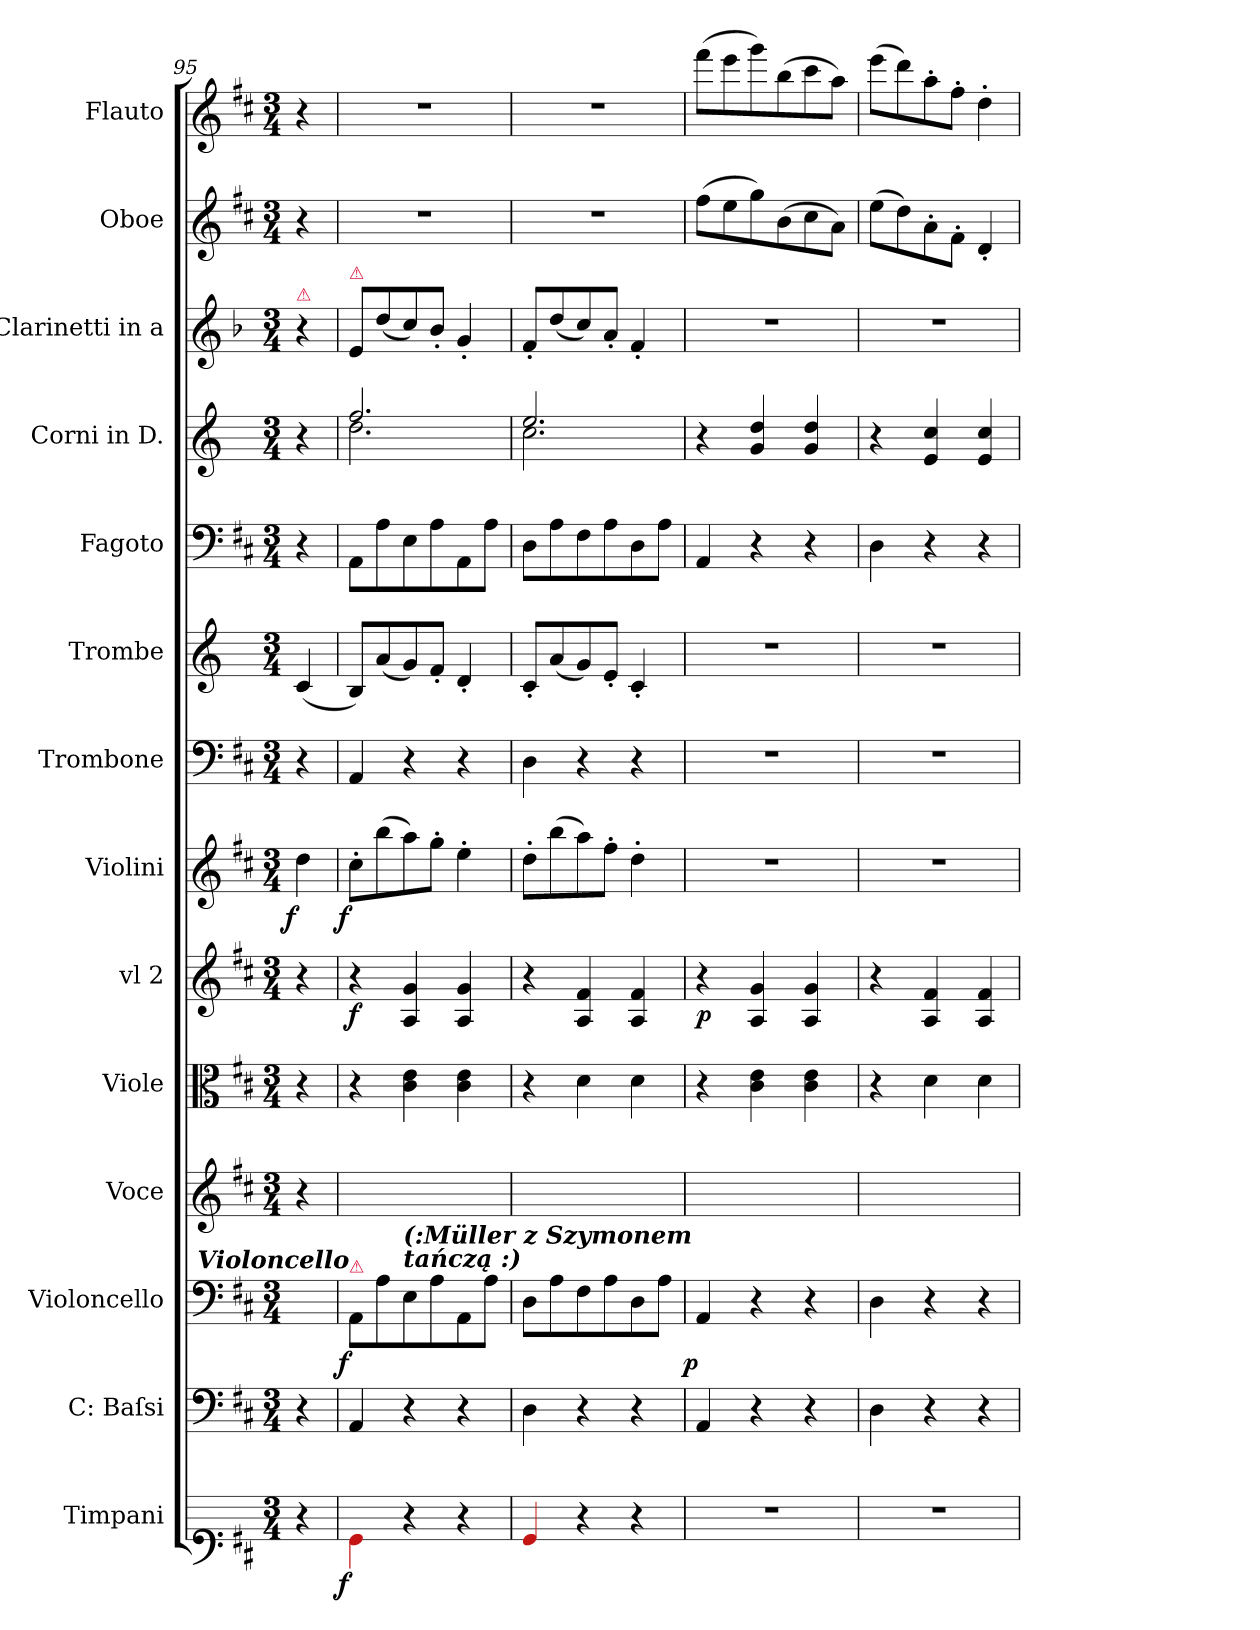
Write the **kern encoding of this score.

**kern	**dynam	**kern	**kern	**dynam	**kern	**kern	**kern	**dynam	**kern	**dynam	**kern	**kern	**kern	**kern	**kern	**kern	**kern
*part14	*part14	*part13	*part12	*part12	*part11	*part10	*part9	*part9	*part8	*part8	*part7	*part6	*part5	*part4	*part3	*part2	*part1
*staff14	*staff14	*staff13	*staff12	*staff12	*staff11	*staff10	*staff9	*staff9	*staff8	*staff8	*staff7	*staff6	*staff5	*staff4	*staff3	*staff2	*staff1
*I"Timpani	*	*I"C: Baſsi	*I"Violoncello	*	*I"Voce	*I"Viole	*I"vl 2	*	*I"Violini	*	*I"Trombone	*I"Trombe	*I"Fagoto	*I"Corni in D.	*I"Clarinetti in a	*I"Oboe	*I"Flauto
*I'timp	*	*I'cb	*I'vc	*	*I'v	*I'vle	*	*	*I'vl 1	*	*I'trb	*I'tr	*I'fg	*I'cor	*I'cl	*I'ob	*I'fl
*clefF1	*	*clefF4	*clefF4	*	*clefG2	*clefC3	*clefG2	*	*clefG2	*	*clefF4	*clefG2	*clefF4	*clefG2	*clefG2	*clefG2	*clefG2
*	*	*	*	*	*	*	*	*	*	*	*	*ITrd-1c-2	*	*ITrd6c10	*ITrd2c3	*	*
*k[f#c#]	*	*k[f#c#]	*k[f#c#]	*	*k[f#c#]	*k[f#c#]	*k[f#c#]	*	*k[f#c#]	*	*k[f#c#]	*k[f#c#]	*k[f#c#]	*k[f#c#]	*k[f#c#]	*k[f#c#]	*k[f#c#]
*M3/4	*	*M3/4	*M3/4	*	*M3/4	*M3/4	*M3/4	*	*M3/4	*	*M3/4	*M3/4	*M3/4	*M3/4	*M3/4	*M3/4	*M3/4
=95	=95	=95	=95	=95	=95	=95	=95	=95	=95	=95	=95	=95	=95	=95	=95	=95	=95
!	!	!	!	!	!	!	!	!	!	!	!	!	!	!	!LO:TX:a:color=crimson:t=⚠	!	!
!	!	!	!	!	!	!	!	!	!	!LO:DY:b:rj	!	!	!	!	!	!	!
4r	.	4r	4ryy	.	4r	4r	4r	.	4dd\	f	4r	(<4d/	4r	4r	4r	4r	4r
=96	=96	=96	=96	=96	=96	=96	=96	=96	=96	=96	=96	=96	=96	=96	=96	=96	=96
*	*	*	*	*	*	*	*	*	*	*	*	*	*	*^	*	*	*
!	!	!	!	!	!	!	!	!	!	!	!	!	!	!	!	!LO:TX:a:color=crimson:t=⚠	!	!
!	!	!	!LO:TX:a:color=crimson:t=⚠	!	!	!	!	!	!	!	!	!	!	!	!	!	!	!
!	!	!	!LO:TX:a:Bi:rj:t=Violoncello	!	!	!	!	!	!	!	!	!	!	!	!	!	!	!
!	!LO:DY:b:rj	!	!	!LO:DY:b:rj	!	!	!	!LO:DY:b	!	!LO:DY:b:rj	!	!	!	!	!	!	!	!
4Re\	f	4AA/	8AA\L	f	2.ryy	4r	4r	f	8cc#'>\L	f	4AA/	8c#/L)	8AA\L	2.g/	2.e\	8c#/L	2.r	2.r
.	.	.	8A\	.	.	.	.	.	(>8bb\	.	.	(<8b/	8A\	.	.	(<8b/	.	.
!	!	!	!LO:TX:a:Bi:t=(&colon;Müller z Szymonem\ntańczą &colon;)	!	!	!	!	!	!	!	!	!	!	!	!	!	!	!
4r	.	4r	8E\	.	.	4c#\ 4e\	4A/ 4g/	.	8aa\)	.	4r	8a/)	8E\	.	.	8a/)	.	.
.	.	.	8A\	.	.	.	.	.	8gg'>\J	.	.	8g'</J	8A\	.	.	8g'</J	.	.
4r	.	4r	8AA/	.	.	4c#\ 4e\	4A/ 4g/	.	4ee'>\	.	4r	4e'</	8AA\	.	.	4e'</	.	.
.	.	.	8A\J	.	.	.	.	.	.	.	.	.	8A\J	.	.	.	.	.
=97	=97	=97	=97	=97	=97	=97	=97	=97	=97	=97	=97	=97	=97	=97	=97	=97	=97	=97
4Re/	.	4D\	8D\L	.	2.ryy	4r	4r	.	8dd'>\L	.	4D\	8d'</L	8D\L	2.f#/	2.d\	8d'</L	2.r	2.r
.	.	.	8A\	.	.	.	.	.	(>8bb\	.	.	(<8b/	8A\	.	.	(<8b/	.	.
4r	.	4r	8F#\	.	.	4d\	4A/ 4f#/	.	8aa\)	.	4r	8a/)	8F#\	.	.	8a/)	.	.
.	.	.	8A\	.	.	.	.	.	8ff#'>\J	.	.	8f#'</J	8A\	.	.	8f#'</J	.	.
4r	.	4r	8D\	.	.	4d\	4A/ 4f#/	.	4dd'>\	.	4r	4d'</	8D\	.	.	4d'</	.	.
.	.	.	8A\J	.	.	.	.	.	.	.	.	.	8A\J	.	.	.	.	.
*	*	*	*	*	*	*	*	*	*	*	*	*	*	*v	*v	*	*	*
=98	=98	=98	=98	=98	=98	=98	=98	=98	=98	=98	=98	=98	=98	=98	=98	=98	=98
!	!	!	!	!LO:DY:b:rj	!	!	!	!LO:DY:b	!	!	!	!	!	!	!	!	!
2.r	.	4AA/	4AA/	p	2.ryy	4r	4r	p	2.r	.	2.r	2.r	4AA/	4r	2.r	(>8ff#\L	(>8fff#\L
.	.	.	.	.	.	.	.	.	.	.	.	.	.	.	.	8ee\	8eee\
.	.	4r	4r	.	.	4c#\ 4e\	4A/ 4g/	.	.	.	.	.	4r	4A/ 4e/	.	8gg\)	8ggg\)
.	.	.	.	.	.	.	.	.	.	.	.	.	.	.	.	(>8b\	(>8bb\
.	.	4r	4r	.	.	4c#\ 4e\	4A/ 4g/	.	.	.	.	.	4r	4A/ 4e/	.	8cc#\	8ccc#\
.	.	.	.	.	.	.	.	.	.	.	.	.	.	.	.	8a\J)	8aa\J)
=99	=99	=99	=99	=99	=99	=99	=99	=99	=99	=99	=99	=99	=99	=99	=99	=99	=99
2.r	.	4D\	4D\	.	2.ryy	4r	4r	.	2.r	.	2.r	2.r	4D\	4r	2.r	(>8ee\L	(>8eee\L
.	.	.	.	.	.	.	.	.	.	.	.	.	.	.	.	8dd\)	8ddd\)
.	.	4r	4r	.	.	4d\	4A/ 4f#/	.	.	.	.	.	4r	4F#/ 4d/	.	8a'>\	8aa'>\
.	.	.	.	.	.	.	.	.	.	.	.	.	.	.	.	8f#'>\J	8ff#'>\J
.	.	4r	4r	.	.	4d\	4A/ 4f#/	.	.	.	.	.	4r	4F#/ 4d/	.	4d'>/	4dd'>\
=	=	=	=	=	=	=	=	=	=	=	=	=	=	=	=	=	=
*-	*-	*-	*-	*-	*-	*-	*-	*-	*-	*-	*-	*-	*-	*-	*-	*-	*-
